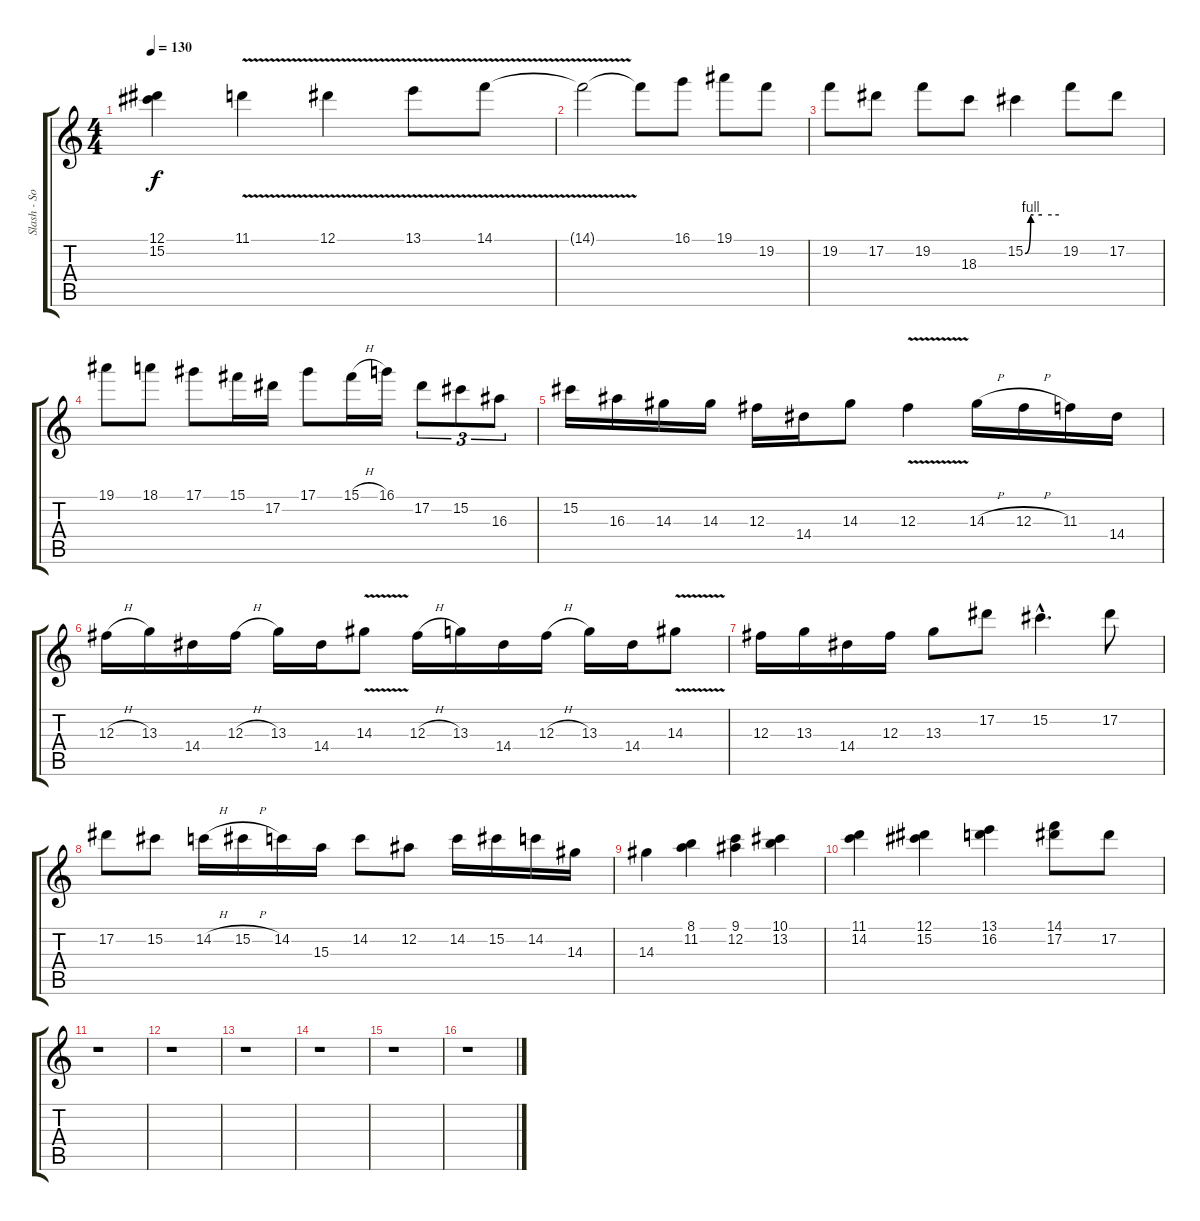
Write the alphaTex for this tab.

\track ("Slash - Solo" "Slash - So") {instrument distortionguitar}
\staff {score tabs}
\tuning (Eb4 Bb3 Gb3 Db3 Ab2 Eb2) {hide}
\ts (4 4)
\tempo 130
\clef g2
\ks c
(12.1 15.2).4{dy f} 11.1{v}.4 12.1{v}.4 13.1{v}.8 14.1{v}.8 |
14.1{t}.2 14.1{t}.8 16.1.8 19.1.8 19.2.8 |
19.2.8 17.2.8 19.2.8 18.3.8 15.2{be (custom 0 0 10 4 15 4 30 4 60 4)}.4 19.2.8 17.2.8 |
19.1.8 18.1.8 17.1.8 15.1.16 17.2.16 17.1.8 15.1{h}.16 16.1.16 17.2.8{tu (3 2)} 15.2.8{tu (3 2)} 16.3.8{tu (3 2)} |
15.2.16 16.3.16 14.3.16 14.3.16 12.3.16 14.4.16 14.3.8 12.3{v}.4 14.3{h}.16 12.3{h}.16 11.3.16 14.4.16 |
12.3{h}.16 13.3.16 14.4.16 12.3{h}.16 13.3.16 14.4.16 14.3{v}.8 12.3{h}.16 13.3.16 14.4.16 12.3{h}.16 13.3.16 14.4.16 14.3{v}.8 |
12.3.16 13.3.16 14.4.16 12.3.16 13.3.8 17.2.8 15.2{hac}.4{d} 17.2.8 |
17.2.8 15.2.8 14.2{h}.16 15.2{h}.16 14.2.16 15.3.16 14.2.8 12.2.8 14.2.16 15.2.16 14.2.16 14.3.16 |
14.3.4 (8.1 11.2).4 (9.1 12.2).4 (10.1 13.2).4 |
(11.1 14.2).4 (12.1 15.2).4 (13.1 16.2).4 (14.1 17.2).8 17.2.8 |
r.1 |
r.1 |
r.1 |
r.1 |
r.1 |
r.1
